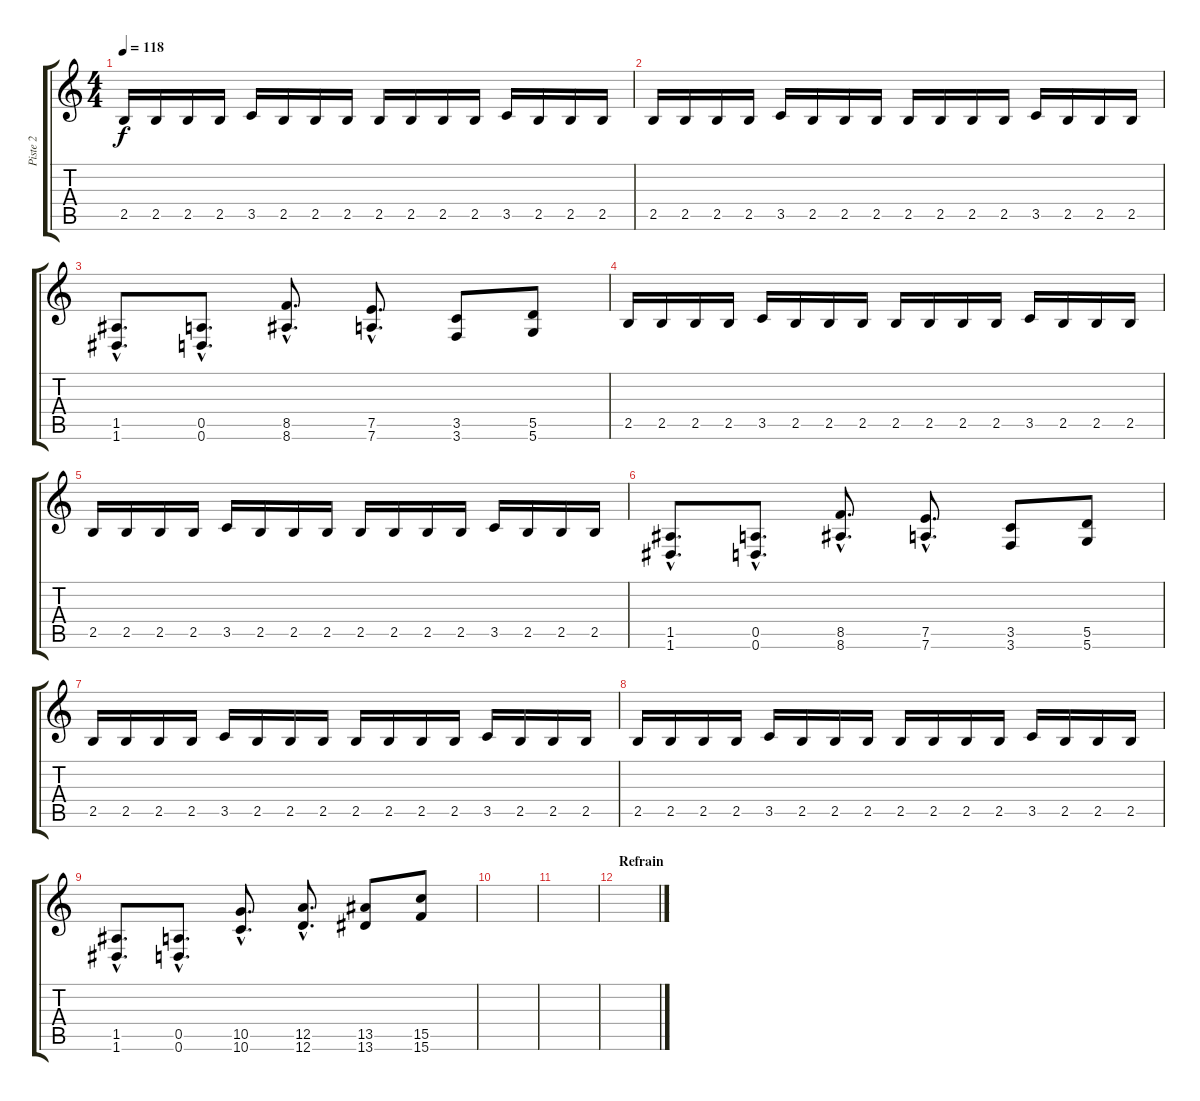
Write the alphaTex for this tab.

\track ("Piste 2" "Piste 2") {instrument distortionguitar}
\staff {score tabs}
\tuning (E4 B3 G3 D3 A2 D2) {hide}
\ts (4 4)
\tempo 118
\clef g2
\ks c
2.5.16{dy f balance 16 instrument distortionguitar} 2.5.16 2.5.16 2.5.16 3.5.16 2.5.16 2.5.16 2.5.16 2.5.16 2.5.16 2.5.16 2.5.16 3.5.16 2.5.16 2.5.16 2.5.16 |
2.5.16 2.5.16 2.5.16 2.5.16 3.5.16 2.5.16 2.5.16 2.5.16 2.5.16 2.5.16 2.5.16 2.5.16 3.5.16 2.5.16 2.5.16 2.5.16 |
(1.5{hac} 1.6{hac}).8{d} (0.5{hac} 0.6{hac}).8{d} (8.5{hac} 8.6{hac}).8{d} (7.5{hac} 7.6{hac}).8{d} (3.5 3.6).8 (5.5 5.6).8 |
2.5.16{balance 16 instrument distortionguitar} 2.5.16 2.5.16 2.5.16 3.5.16 2.5.16 2.5.16 2.5.16 2.5.16 2.5.16 2.5.16 2.5.16 3.5.16 2.5.16 2.5.16 2.5.16 |
2.5.16 2.5.16 2.5.16 2.5.16 3.5.16 2.5.16 2.5.16 2.5.16 2.5.16 2.5.16 2.5.16 2.5.16 3.5.16 2.5.16 2.5.16 2.5.16 |
(1.5{hac} 1.6{hac}).8{d} (0.5{hac} 0.6{hac}).8{d} (8.5{hac} 8.6{hac}).8{d} (7.5{hac} 7.6{hac}).8{d} (3.5 3.6).8 (5.5 5.6).8 |
2.5.16{balance 16 instrument distortionguitar} 2.5.16 2.5.16 2.5.16 3.5.16 2.5.16 2.5.16 2.5.16 2.5.16 2.5.16 2.5.16 2.5.16 3.5.16 2.5.16 2.5.16 2.5.16 |
2.5.16 2.5.16 2.5.16 2.5.16 3.5.16 2.5.16 2.5.16 2.5.16 2.5.16 2.5.16 2.5.16 2.5.16 3.5.16 2.5.16 2.5.16 2.5.16 |
(1.5{hac} 1.6{hac}).8{d} (0.5{hac} 0.6{hac}).8{d} (10.5{hac} 10.6{hac}).8{d} (12.5{hac} 12.6{hac}).8{d} (13.5 13.6).8 (15.5 15.6).8 |
|
|
\section ("" "Refrain")
